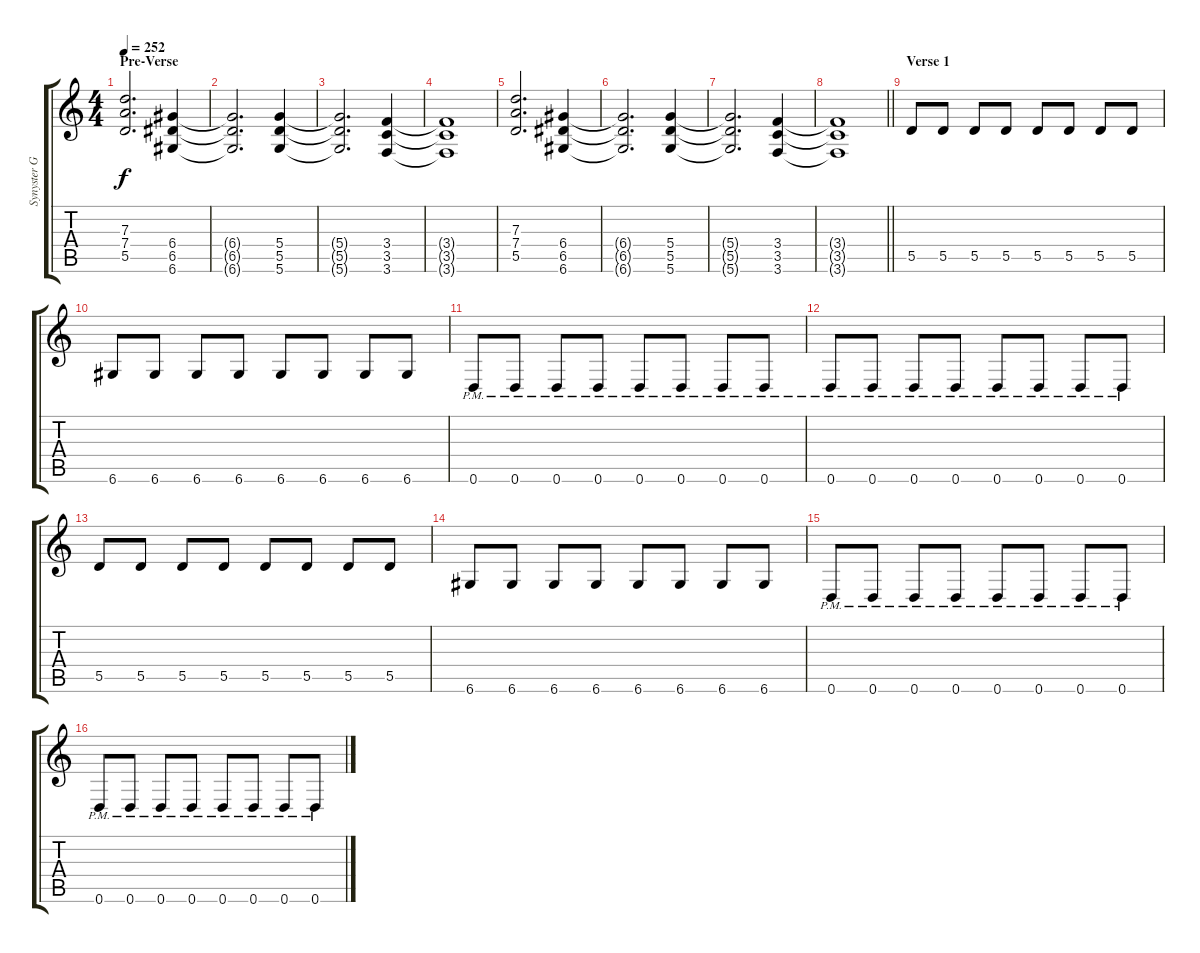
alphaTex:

\track ("Synyster Gates" "Synyster G") {instrument distortionguitar}
\staff {score tabs}
\tuning (E4 B3 G3 D3 A2 D2) {hide}
\ts (4 4)
\section ("" "Pre-Verse")
\tempo 252
\clef g2
\ks c
(7.3 7.4 5.5).2{d dy f} (6.4 6.5 6.6).4 |
(6.4{t} 6.5{t} 6.6{t}).2{d} (5.4 5.5 5.6).4 |
(5.4{t} 5.5{t} 5.6{t}).2{d} (3.4 3.5 3.6).4 |
(3.4{t} 3.5{t} 3.6{t}).1 |
(7.3 7.4 5.5).2{d} (6.4 6.5 6.6).4 |
(6.4{t} 6.5{t} 6.6{t}).2{d} (5.4 5.5 5.6).4 |
(5.4{t} 5.5{t} 5.6{t}).2{d} (3.4 3.5 3.6).4 |
\barLineRight lightlight
(3.4{t} 3.5{t} 3.6{t}).1 |
\section ("" "Verse 1")
5.5.8 5.5.8 5.5.8 5.5.8 5.5.8 5.5.8 5.5.8 5.5.8 |
6.6.8 6.6.8 6.6.8 6.6.8 6.6.8 6.6.8 6.6.8 6.6.8 |
0.6{pm}.8 0.6{pm}.8 0.6{pm}.8 0.6{pm}.8 0.6{pm}.8 0.6{pm}.8 0.6{pm}.8 0.6{pm}.8 |
0.6{pm}.8 0.6{pm}.8 0.6{pm}.8 0.6{pm}.8 0.6{pm}.8 0.6{pm}.8 0.6{pm}.8 0.6{pm}.8 |
5.5.8 5.5.8 5.5.8 5.5.8 5.5.8 5.5.8 5.5.8 5.5.8 |
6.6.8 6.6.8 6.6.8 6.6.8 6.6.8 6.6.8 6.6.8 6.6.8 |
0.6{pm}.8 0.6{pm}.8 0.6{pm}.8 0.6{pm}.8 0.6{pm}.8 0.6{pm}.8 0.6{pm}.8 0.6{pm}.8 |
0.6{pm}.8 0.6{pm}.8 0.6{pm}.8 0.6{pm}.8 0.6{pm}.8 0.6{pm}.8 0.6{pm}.8 0.6{pm}.8
